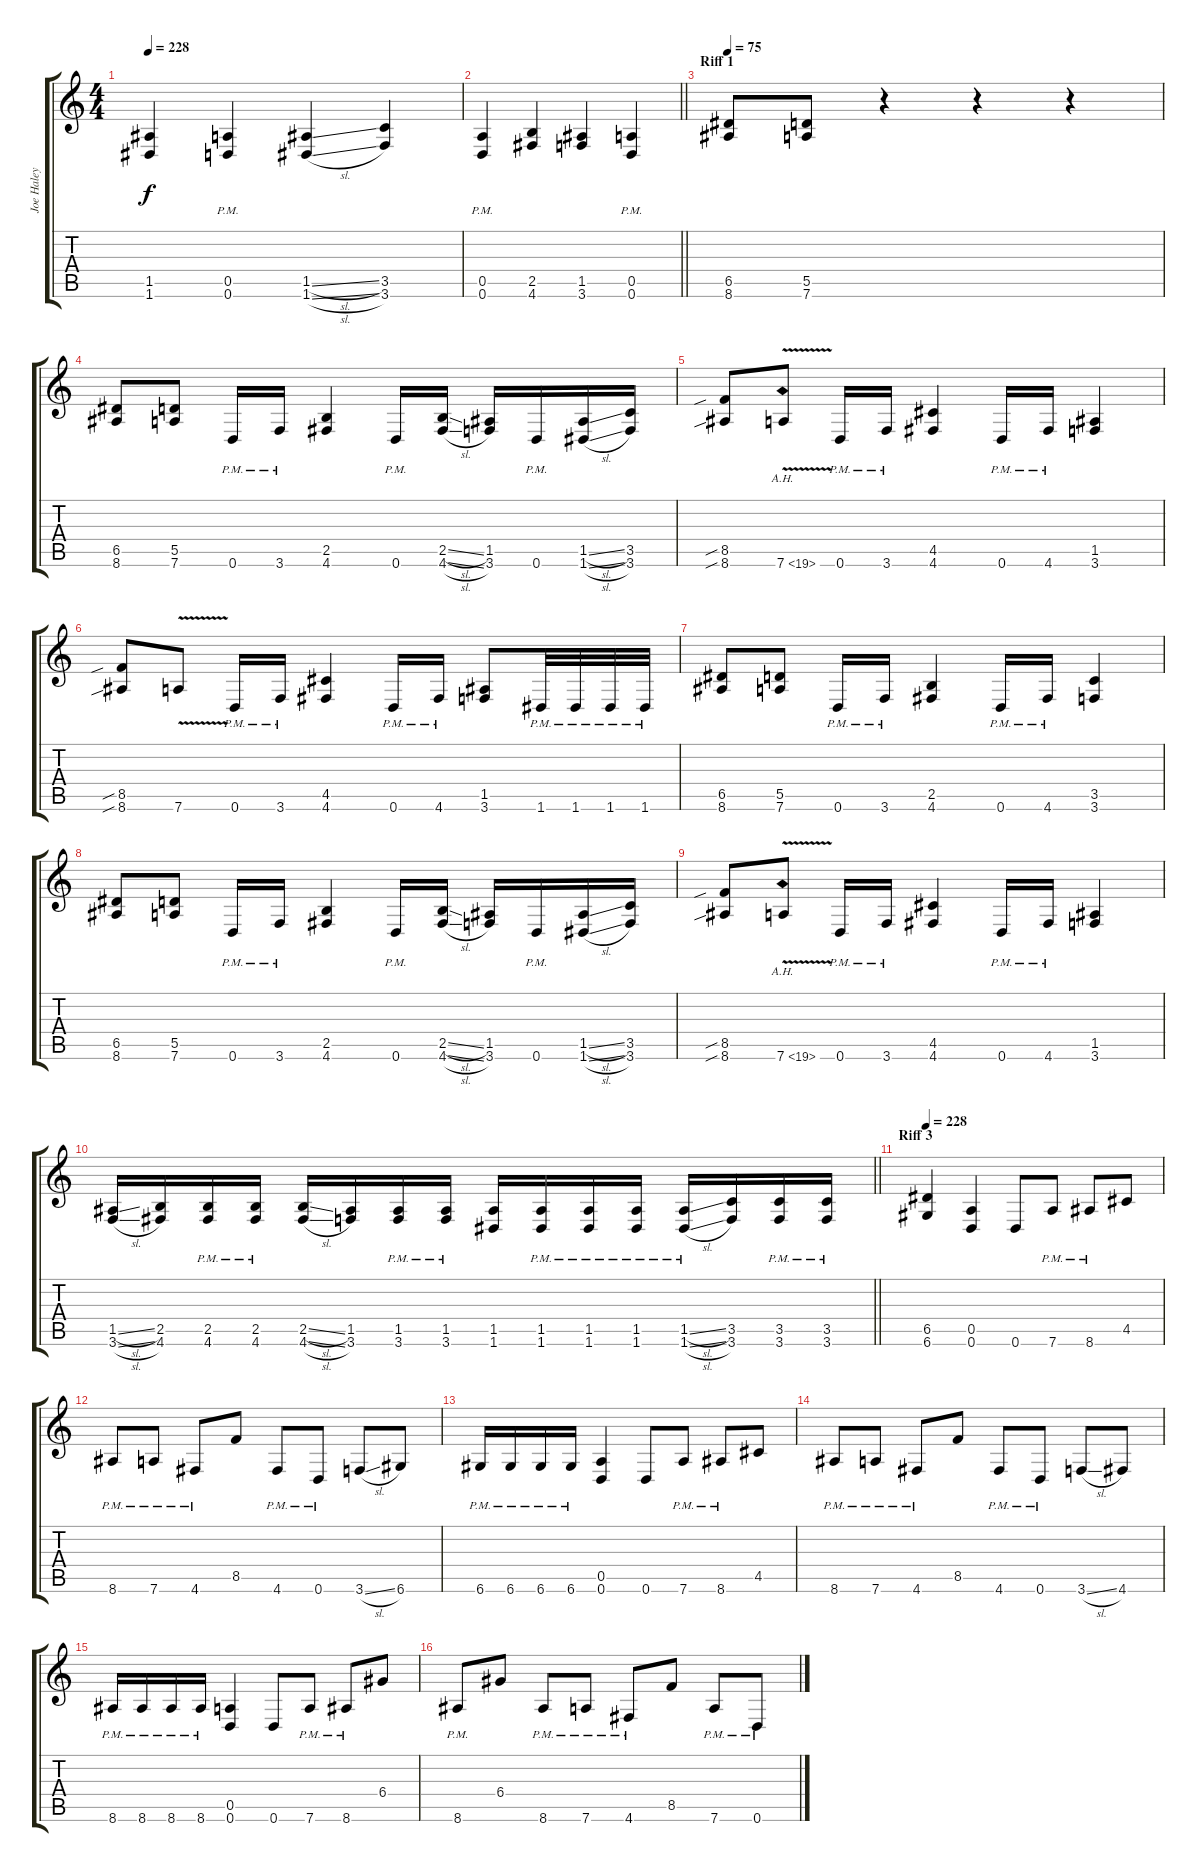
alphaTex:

\track ("Joe Haley" "Joe Haley") {instrument distortionguitar}
\staff {score tabs}
\tuning (E4 B3 G3 D3 A2 D2) {hide}
\ts (4 4)
\tempo 228
\clef g2
\ks c
(1.5 1.6).4{dy f} (0.5{pm} 0.6{pm}).4 (1.5{sl} 1.6{sl}).4 (3.5 3.6).4 |
\barLineRight lightlight
(0.5{pm} 0.6{pm}).4 (2.5 4.6).4 (1.5 3.6).4 (0.5{pm} 0.6{pm}).4 |
\section ("" "Riff 1")
\tempo 75
(6.5 8.6).8 (5.5 7.6).8 r.4 r.4 r.4 |
(6.5 8.6).8 (5.5 7.6).8 0.6{pm}.16 3.6{pm}.16 (2.5 4.6).4 0.6{pm}.16 (2.5{sl} 4.6{sl}).16 (1.5 3.6).16 0.6{pm}.16 (1.5{sl} 1.6{sl}).16 (3.5 3.6).16 |
(8.5{sib} 8.6{sib}).8 7.6{ah 12 v}.8 0.6{pm}.16 3.6{pm}.16 (4.5 4.6).4 0.6{pm}.16 4.6{pm}.16 (1.5 3.6).4 |
(8.5{sib} 8.6{sib}).8 7.6{v}.8 0.6{pm}.16 3.6{pm}.16 (4.5 4.6).4 0.6{pm}.16 4.6{pm}.16 (1.5 3.6).8 1.6{pm}.32 1.6{pm}.32 1.6{pm}.32 1.6{pm}.32 |
(6.5 8.6).8 (5.5 7.6).8 0.6{pm}.16 3.6{pm}.16 (2.5 4.6).4 0.6{pm}.16 4.6{pm}.16 (3.5 3.6).4 |
(6.5 8.6).8 (5.5 7.6).8 0.6{pm}.16 3.6{pm}.16 (2.5 4.6).4 0.6{pm}.16 (2.5{sl} 4.6{sl}).16 (1.5 3.6).16 0.6{pm}.16 (1.5{sl} 1.6{sl}).16 (3.5 3.6).16 |
(8.5{sib} 8.6{sib}).8 7.6{ah 12 v}.8 0.6{pm}.16 3.6{pm}.16 (4.5 4.6).4 0.6{pm}.16 4.6{pm}.16 (1.5 3.6).4 |
\barLineRight lightlight
(1.5{sl} 3.6{sl}).16 (2.5 4.6).16 (2.5{pm} 4.6{pm}).16 (2.5{pm} 4.6{pm}).16 (2.5{sl} 4.6{sl}).16 (1.5 3.6).16 (1.5{pm} 3.6{pm}).16 (1.5{pm} 3.6{pm}).16 (1.5 1.6).16 (1.5{pm} 1.6{pm}).16 (1.5{pm} 1.6{pm}).16 (1.5{pm} 1.6{pm}).16 (1.5{sl pm} 1.6{sl pm}).16 (3.5 3.6).16 (3.5{pm} 3.6{pm}).16 (3.5{pm} 3.6{pm}).16 |
\section ("" "Riff 3")
\tempo 228
(6.5 6.6).4 (0.5 0.6).4 0.6.8 7.6{pm}.8 8.6{pm}.8 4.5.8 |
8.6{pm}.8 7.6{pm}.8 4.6{pm}.8 8.5.8 4.6{pm}.8 0.6{pm}.8 3.6{sl}.8 6.6.8 |
6.6{pm}.16 6.6{pm}.16 6.6{pm}.16 6.6{pm}.16 (0.5 0.6).4 0.6.8 7.6{pm}.8 8.6{pm}.8 4.5.8 |
8.6{pm}.8 7.6{pm}.8 4.6{pm}.8 8.5.8 4.6{pm}.8 0.6{pm}.8 3.6{sl}.8 4.6.8 |
8.6{pm}.16 8.6{pm}.16 8.6{pm}.16 8.6{pm}.16 (0.5 0.6).4 0.6.8 7.6{pm}.8 8.6{pm}.8 6.4.8 |
8.6{pm}.8 6.4.8 8.6{pm}.8 7.6{pm}.8 4.6{pm}.8 8.5.8 7.6{pm}.8 0.6{pm}.8
